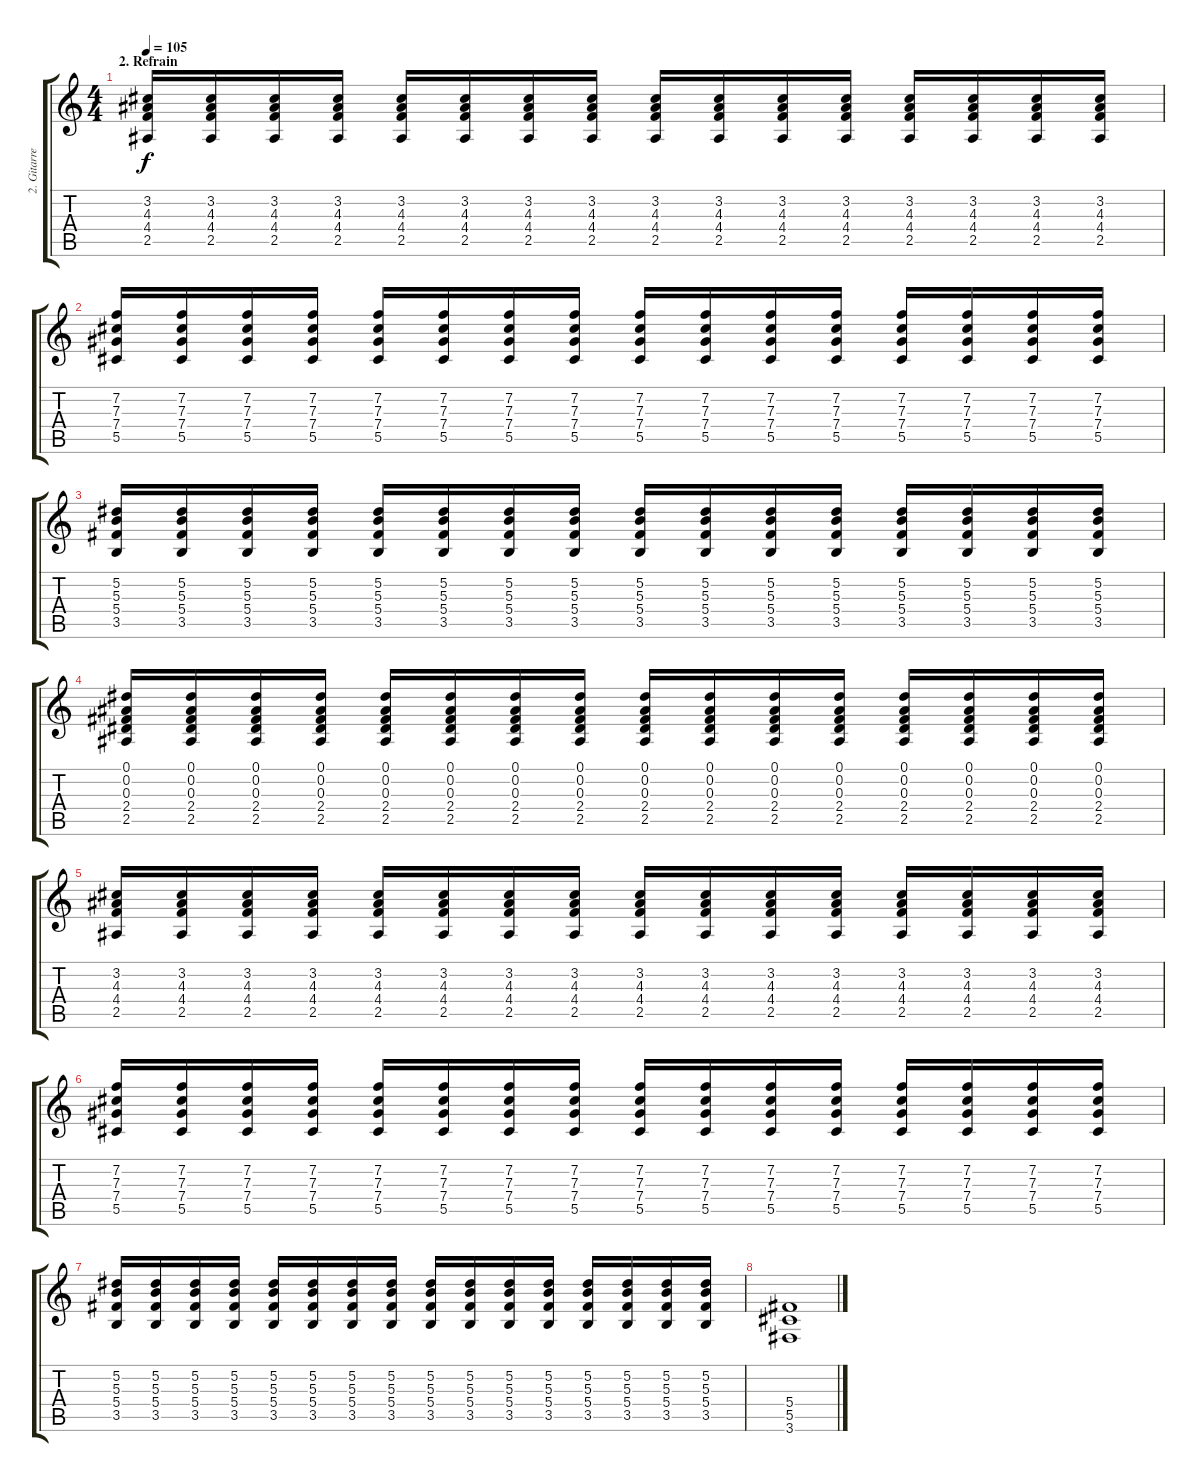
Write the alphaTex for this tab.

\track ("2. Gitarre" "2. Gitarre") {instrument distortionguitar}
\staff {score tabs}
\tuning (Eb4 Bb3 Gb3 Db3 Ab2 Eb2) {hide}
\ts (4 4)
\section ("" "2. Refrain")
\tempo 105
\clef g2
\ks c
(3.2 4.3 4.4 2.5).16{dy f volume 8} (3.2 4.3 4.4 2.5).16 (3.2 4.3 4.4 2.5).16 (3.2 4.3 4.4 2.5).16 (3.2 4.3 4.4 2.5).16 (3.2 4.3 4.4 2.5).16 (3.2 4.3 4.4 2.5).16 (3.2 4.3 4.4 2.5).16 (3.2 4.3 4.4 2.5).16 (3.2 4.3 4.4 2.5).16 (3.2 4.3 4.4 2.5).16 (3.2 4.3 4.4 2.5).16 (3.2 4.3 4.4 2.5).16 (3.2 4.3 4.4 2.5).16 (3.2 4.3 4.4 2.5).16 (3.2 4.3 4.4 2.5).16 |
(7.2 7.3 7.4 5.5).16 (7.2 7.3 7.4 5.5).16 (7.2 7.3 7.4 5.5).16 (7.2 7.3 7.4 5.5).16 (7.2 7.3 7.4 5.5).16 (7.2 7.3 7.4 5.5).16 (7.2 7.3 7.4 5.5).16 (7.2 7.3 7.4 5.5).16 (7.2 7.3 7.4 5.5).16 (7.2 7.3 7.4 5.5).16 (7.2 7.3 7.4 5.5).16 (7.2 7.3 7.4 5.5).16 (7.2 7.3 7.4 5.5).16 (7.2 7.3 7.4 5.5).16 (7.2 7.3 7.4 5.5).16 (7.2 7.3 7.4 5.5).16 |
(5.2 5.3 5.4 3.5).16 (5.2 5.3 5.4 3.5).16 (5.2 5.3 5.4 3.5).16 (5.2 5.3 5.4 3.5).16 (5.2 5.3 5.4 3.5).16 (5.2 5.3 5.4 3.5).16 (5.2 5.3 5.4 3.5).16 (5.2 5.3 5.4 3.5).16 (5.2 5.3 5.4 3.5).16 (5.2 5.3 5.4 3.5).16 (5.2 5.3 5.4 3.5).16 (5.2 5.3 5.4 3.5).16 (5.2 5.3 5.4 3.5).16 (5.2 5.3 5.4 3.5).16 (5.2 5.3 5.4 3.5).16 (5.2 5.3 5.4 3.5).16 |
(0.1 0.2 0.3 2.4 2.5).16 (0.1 0.2 0.3 2.4 2.5).16 (0.1 0.2 0.3 2.4 2.5).16 (0.1 0.2 0.3 2.4 2.5).16 (0.1 0.2 0.3 2.4 2.5).16 (0.1 0.2 0.3 2.4 2.5).16 (0.1 0.2 0.3 2.4 2.5).16 (0.1 0.2 0.3 2.4 2.5).16 (0.1 0.2 0.3 2.4 2.5).16 (0.1 0.2 0.3 2.4 2.5).16 (0.1 0.2 0.3 2.4 2.5).16 (0.1 0.2 0.3 2.4 2.5).16 (0.1 0.2 0.3 2.4 2.5).16 (0.1 0.2 0.3 2.4 2.5).16 (0.1 0.2 0.3 2.4 2.5).16 (0.1 0.2 0.3 2.4 2.5).16 |
(3.2 4.3 4.4 2.5).16{volume 8} (3.2 4.3 4.4 2.5).16 (3.2 4.3 4.4 2.5).16 (3.2 4.3 4.4 2.5).16 (3.2 4.3 4.4 2.5).16 (3.2 4.3 4.4 2.5).16 (3.2 4.3 4.4 2.5).16 (3.2 4.3 4.4 2.5).16 (3.2 4.3 4.4 2.5).16 (3.2 4.3 4.4 2.5).16 (3.2 4.3 4.4 2.5).16 (3.2 4.3 4.4 2.5).16 (3.2 4.3 4.4 2.5).16 (3.2 4.3 4.4 2.5).16 (3.2 4.3 4.4 2.5).16 (3.2 4.3 4.4 2.5).16 |
(7.2 7.3 7.4 5.5).16 (7.2 7.3 7.4 5.5).16 (7.2 7.3 7.4 5.5).16 (7.2 7.3 7.4 5.5).16 (7.2 7.3 7.4 5.5).16 (7.2 7.3 7.4 5.5).16 (7.2 7.3 7.4 5.5).16 (7.2 7.3 7.4 5.5).16 (7.2 7.3 7.4 5.5).16 (7.2 7.3 7.4 5.5).16 (7.2 7.3 7.4 5.5).16 (7.2 7.3 7.4 5.5).16 (7.2 7.3 7.4 5.5).16 (7.2 7.3 7.4 5.5).16 (7.2 7.3 7.4 5.5).16 (7.2 7.3 7.4 5.5).16 |
(5.2 5.3 5.4 3.5).16 (5.2 5.3 5.4 3.5).16 (5.2 5.3 5.4 3.5).16 (5.2 5.3 5.4 3.5).16 (5.2 5.3 5.4 3.5).16 (5.2 5.3 5.4 3.5).16 (5.2 5.3 5.4 3.5).16 (5.2 5.3 5.4 3.5).16 (5.2 5.3 5.4 3.5).16 (5.2 5.3 5.4 3.5).16 (5.2 5.3 5.4 3.5).16 (5.2 5.3 5.4 3.5).16 (5.2 5.3 5.4 3.5).16 (5.2 5.3 5.4 3.5).16 (5.2 5.3 5.4 3.5).16 (5.2 5.3 5.4 3.5).16 |
(5.4 5.5 3.6).1
